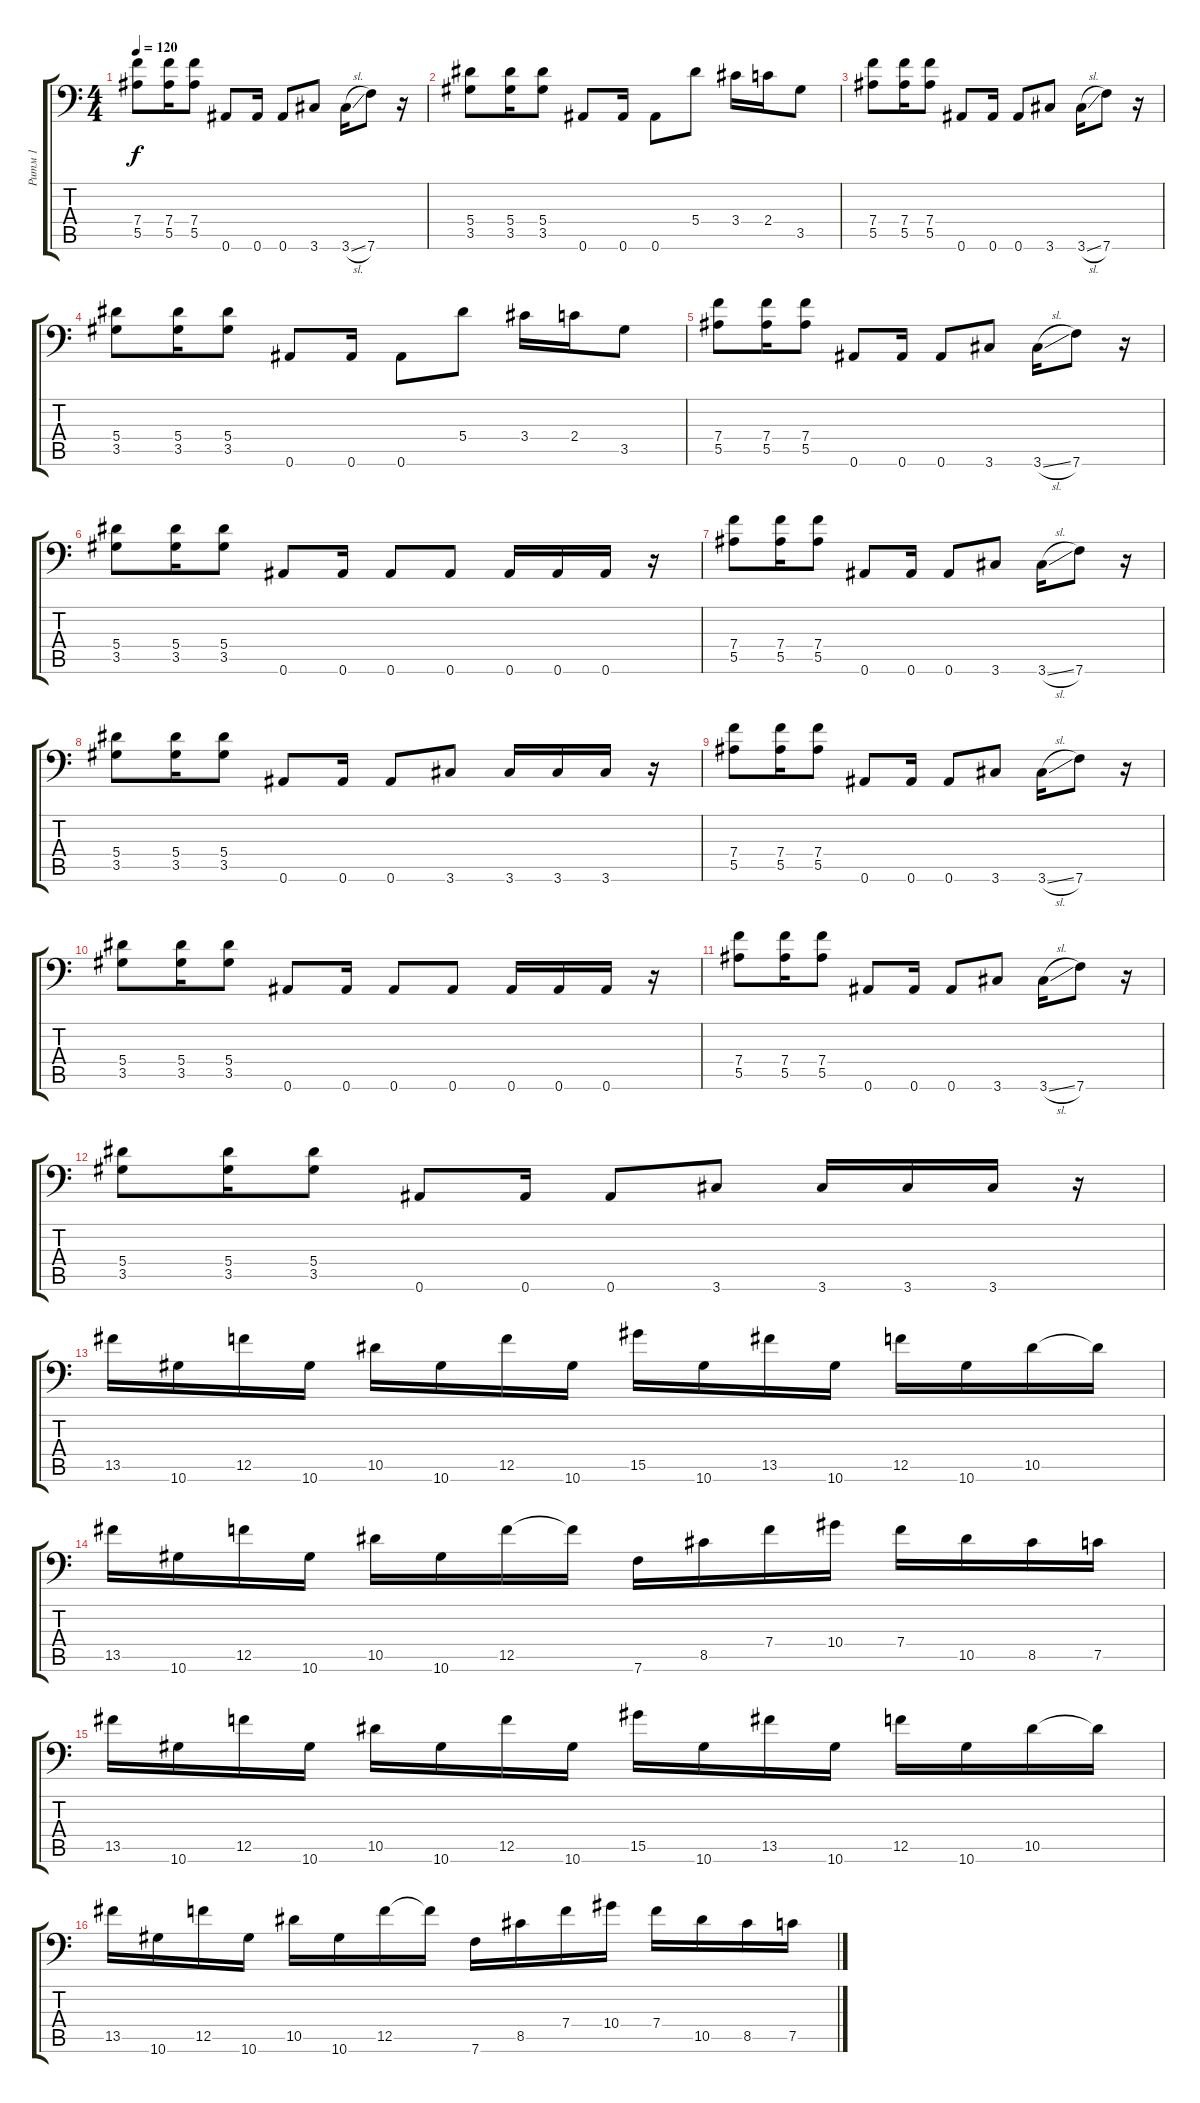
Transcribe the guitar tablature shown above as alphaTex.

\track ("Ритм 1" "Ритм 1") {instrument distortionguitar}
\staff {score tabs}
\tuning (C4 G3 Eb3 Bb2 F2 Bb1) {hide}
\ts (4 4)
\tempo 120
\clef f4
\ks c
(7.4 5.5).8{dy f} (7.4 5.5).16 (7.4 5.5).8 0.6.8 0.6.16 0.6.8 3.6.8 3.6{sl}.16 7.6.8 r.16 |
(5.4 3.5).8 (5.4 3.5).16 (5.4 3.5).8 0.6.8 0.6.16 0.6.8 5.4.8 3.4.16 2.4.16 3.5.8 |
(7.4 5.5).8 (7.4 5.5).16 (7.4 5.5).8 0.6.8 0.6.16 0.6.8 3.6.8 3.6{sl}.16 7.6.8 r.16 |
(5.4 3.5).8 (5.4 3.5).16 (5.4 3.5).8 0.6.8 0.6.16 0.6.8 5.4.8 3.4.16 2.4.16 3.5.8 |
(7.4 5.5).8 (7.4 5.5).16 (7.4 5.5).8 0.6.8 0.6.16 0.6.8 3.6.8 3.6{sl}.16 7.6.8 r.16 |
(5.4 3.5).8 (5.4 3.5).16 (5.4 3.5).8 0.6.8 0.6.16 0.6.8 0.6.8 0.6.16 0.6.16 0.6.16 r.16 |
(7.4 5.5).8 (7.4 5.5).16 (7.4 5.5).8 0.6.8 0.6.16 0.6.8 3.6.8 3.6{sl}.16 7.6.8 r.16 |
(5.4 3.5).8 (5.4 3.5).16 (5.4 3.5).8 0.6.8 0.6.16 0.6.8 3.6.8 3.6.16 3.6.16 3.6.16 r.16 |
(7.4 5.5).8 (7.4 5.5).16 (7.4 5.5).8 0.6.8 0.6.16 0.6.8 3.6.8 3.6{sl}.16 7.6.8 r.16 |
(5.4 3.5).8 (5.4 3.5).16 (5.4 3.5).8 0.6.8 0.6.16 0.6.8 0.6.8 0.6.16 0.6.16 0.6.16 r.16 |
(7.4 5.5).8 (7.4 5.5).16 (7.4 5.5).8 0.6.8 0.6.16 0.6.8 3.6.8 3.6{sl}.16 7.6.8 r.16 |
(5.4 3.5).8 (5.4 3.5).16 (5.4 3.5).8 0.6.8 0.6.16 0.6.8 3.6.8 3.6.16 3.6.16 3.6.16 r.16 |
13.5.16 10.6.16 12.5.16 10.6.16 10.5.16 10.6.16 12.5.16 10.6.16 15.5.16 10.6.16 13.5.16 10.6.16 12.5.16 10.6.16 10.5.16 10.5{t}.16 |
13.5.16 10.6.16 12.5.16 10.6.16 10.5.16 10.6.16 12.5.16 12.5{t}.16 7.6.16 8.5.16 7.4.16 10.4.16 7.4.16 10.5.16 8.5.16 7.5.16 |
13.5.16 10.6.16 12.5.16 10.6.16 10.5.16 10.6.16 12.5.16 10.6.16 15.5.16 10.6.16 13.5.16 10.6.16 12.5.16 10.6.16 10.5.16 10.5{t}.16 |
13.5.16 10.6.16 12.5.16 10.6.16 10.5.16 10.6.16 12.5.16 12.5{t}.16 7.6.16 8.5.16 7.4.16 10.4.16 7.4.16 10.5.16 8.5.16 7.5.16
